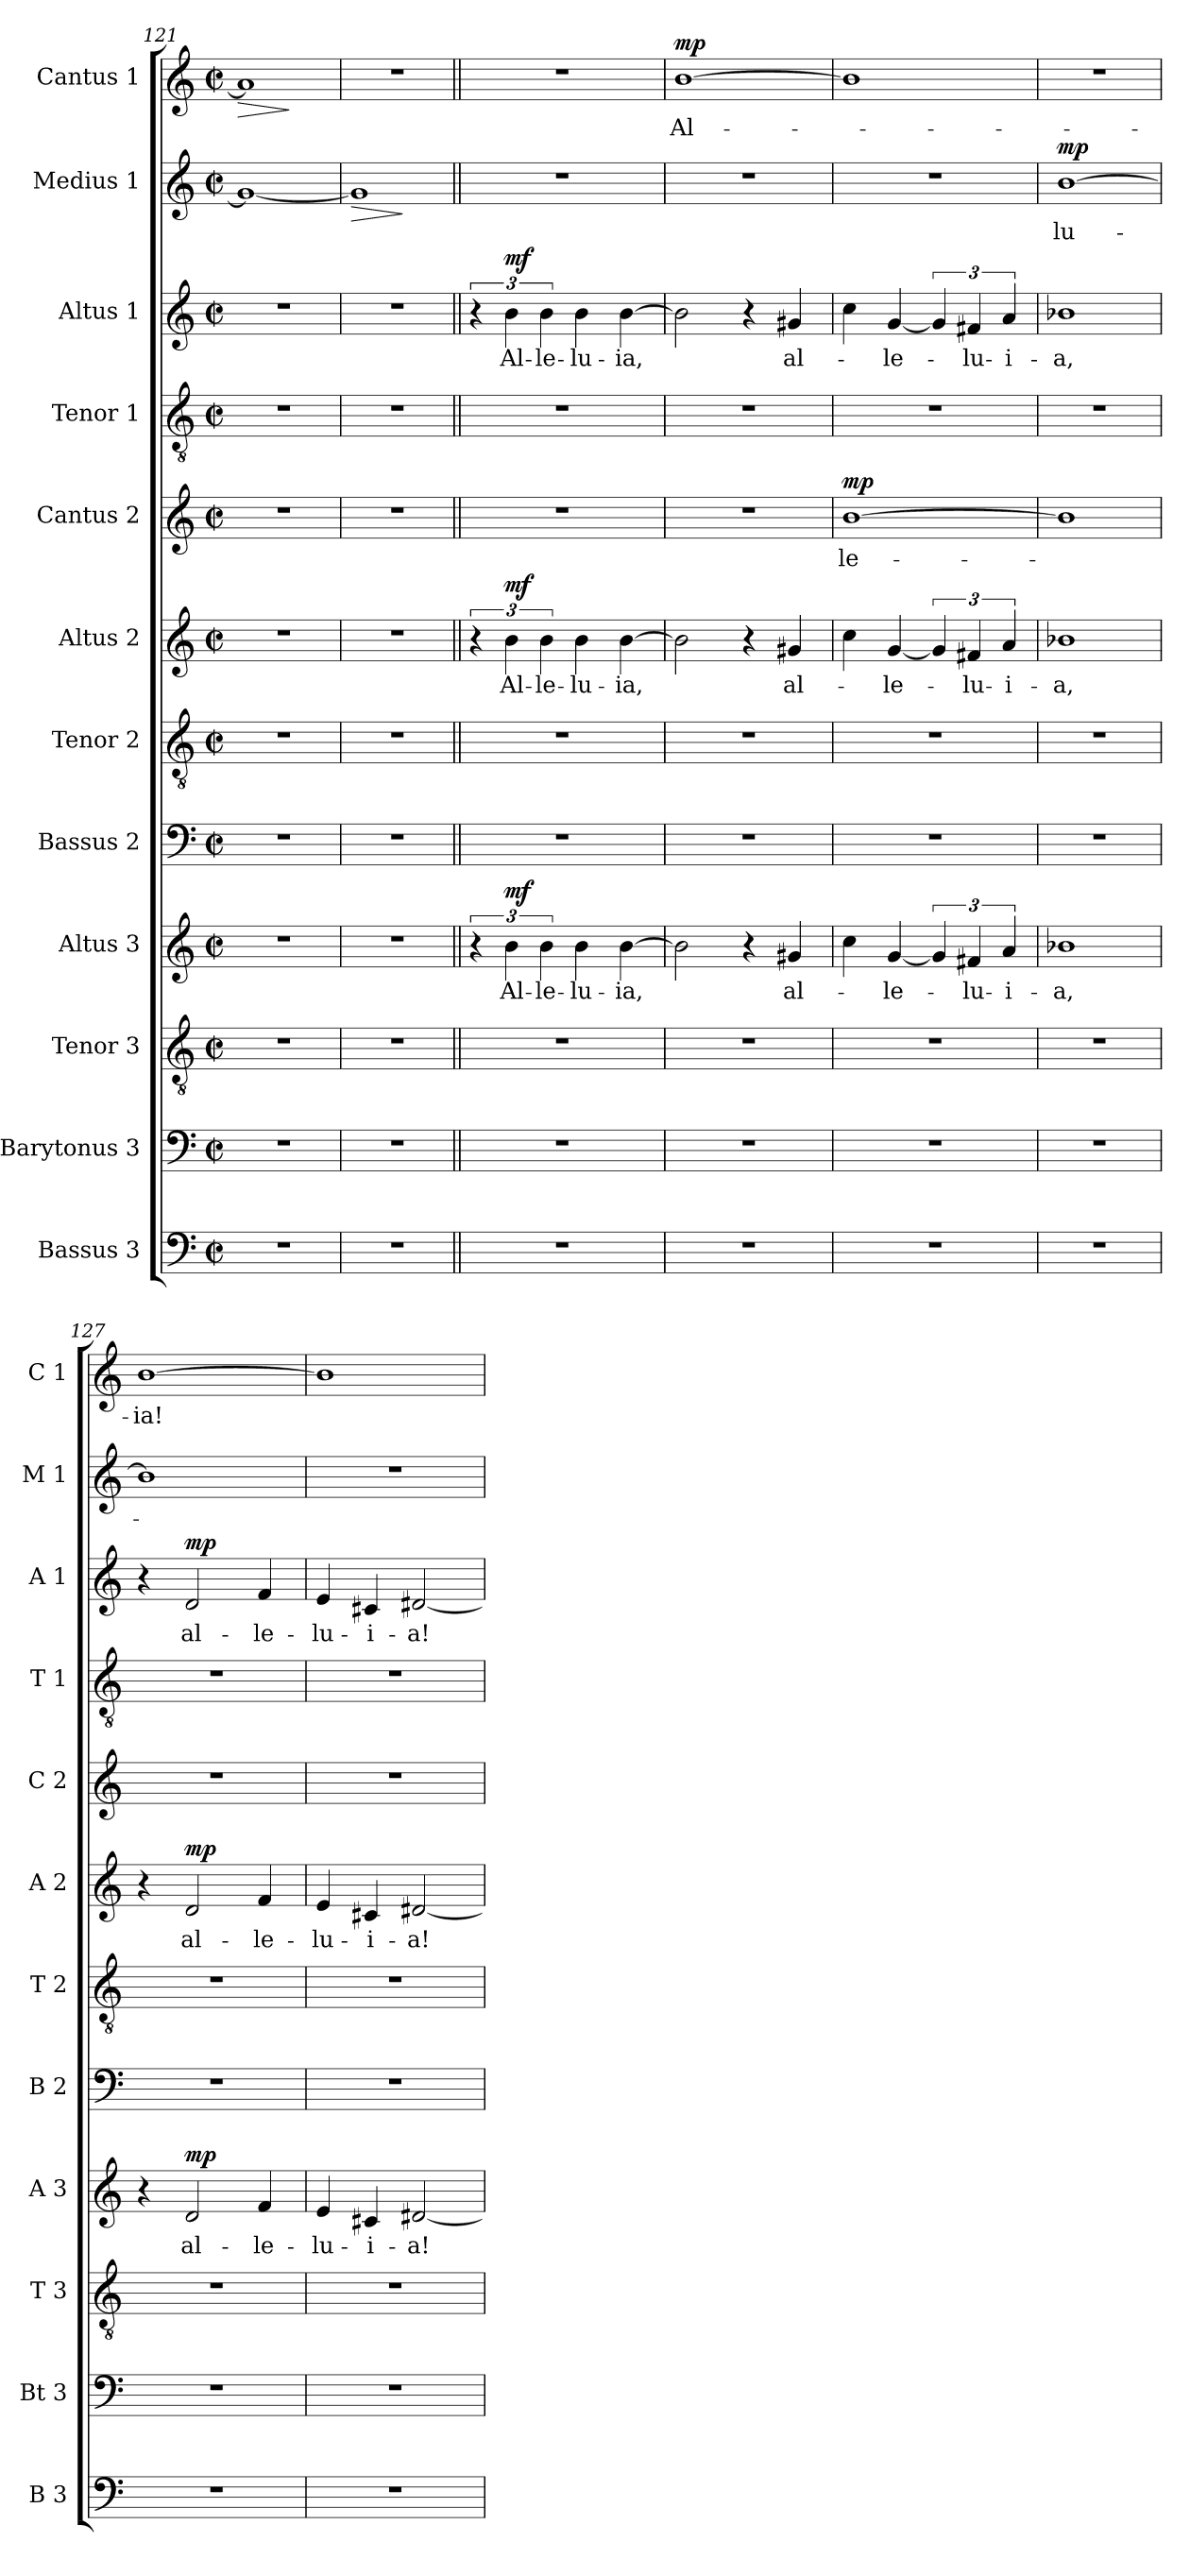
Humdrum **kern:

**kern	**kern	**kern	**kern	**text	**dynam	**kern	**kern	**kern	**text	**dynam	**kern	**text	**dynam	**kern	**kern	**text	**dynam	**kern	**text	**dynam	**kern	**text	**dynam
*part12	*part11	*part10	*part9	*part9	*part9	*part8	*part7	*part6	*part6	*part6	*part5	*part5	*part5	*part4	*part3	*part3	*part3	*part2	*part2	*part2	*part1	*part1	*part1
*staff12	*staff11	*staff10	*staff9	*staff9	*staff9	*staff8	*staff7	*staff6	*staff6	*staff6	*staff5	*staff5	*staff5	*staff4	*staff3	*staff3	*staff3	*staff2	*staff2	*staff2	*staff1	*staff1	*staff1
*I"Bassus 3	*I"Barytonus 3	*I"Tenor 3	*I"Altus 3	*	*	*I"Bassus 2	*I"Tenor 2	*I"Altus 2	*	*	*I"Cantus 2	*	*	*I"Tenor 1	*I"Altus 1	*	*	*I"Medius 1	*	*	*I"Cantus 1	*	*
*I'B 3	*I'Bt 3	*I'T 3	*I'A 3	*	*	*I'B 2	*I'T 2	*I'A 2	*	*	*I'C 2	*	*	*I'T 1	*I'A 1	*	*	*I'M 1	*	*	*I'C 1	*	*
*clefF4	*clefF4	*clefGv2	*clefG2	*	*	*clefF4	*clefGv2	*clefG2	*	*	*clefG2	*	*	*clefGv2	*clefG2	*	*	*clefG2	*	*	*clefG2	*	*
*k[]	*k[]	*k[]	*k[]	*	*	*k[]	*k[]	*k[]	*	*	*k[]	*	*	*k[]	*k[]	*	*	*k[]	*	*	*k[]	*	*
*C:	*C:	*C:	*C:	*	*	*C:	*C:	*C:	*	*	*C:	*	*	*C:	*C:	*	*	*C:	*	*	*C:	*	*
*M2/2	*M2/2	*M2/2	*M2/2	*	*	*M2/2	*M2/2	*M2/2	*	*	*M2/2	*	*	*M2/2	*M2/2	*	*	*M2/2	*	*	*M2/2	*	*
*met(c|)	*met(c|)	*met(c|)	*met(c|)	*	*	*met(c|)	*met(c|)	*met(c|)	*	*	*met(c|)	*	*	*met(c|)	*met(c|)	*	*	*met(c|)	*	*	*met(c|)	*	*
=121	=121	=121	=121	=121	=121	=121	=121	=121	=121	=121	=121	=121	=121	=121	=121	=121	=121	=121	=121	=121	=121	=121	=121
!	!	!	!	!	!	!	!	!	!	!	!	!	!	!	!	!	!	!	!	!	!	!	!LO:HP:b
1r	1r	1r	1r	.	.	1r	1r	1r	.	.	1r	.	.	1r	1r	.	.	1g_	.	.	1a]	.	>
.	.	.	.	.	.	.	.	.	.	.	.	.	.	.	.	.	.	.	.	.	.	.	]
=122	=122	=122	=122	=122	=122	=122	=122	=122	=122	=122	=122	=122	=122	=122	=122	=122	=122	=122	=122	=122	=122	=122	=122
!	!	!	!	!	!	!	!	!	!	!	!	!	!	!	!	!	!	!	!	!LO:HP:b	!	!	!
1r	1r	1r	1r	.	.	1r	1r	1r	.	.	1r	.	.	1r	1r	.	.	1g]	.	>	1r	.	.
.	.	.	.	.	.	.	.	.	.	.	.	.	.	.	.	.	.	.	.	]	.	.	.
!!LO:PB:g=z
=123||	=123||	=123||	=123||	=123||	=123||	=123||	=123||	=123||	=123||	=123||	=123||	=123||	=123||	=123||	=123||	=123||	=123||	=123||	=123||	=123||	=123||	=123||	=123||
!!LO:REH:place=s1:a:B:fs=9.6:t=I
1r	1r	1r	6r	.	.	1r	1r	6r	.	.	1r	.	.	1r	6r	.	.	1r	.	.	1r	.	.
!	!	!	!	!LO:LY:b	!LO:DY:a	!	!	!	!LO:LY:b	!LO:DY:a	!	!	!	!	!	!LO:LY:b	!LO:DY:a	!	!	!	!	!	!
.	.	.	6b\	-Al-	mf	.	.	6b\	-Al-	mf	.	.	.	.	6b\	-Al-	mf	.	.	.	.	.	.
!	!	!	!	!LO:LY:b	!	!	!	!	!LO:LY:b	!	!	!	!	!	!	!LO:LY:b	!	!	!	!	!	!	!
.	.	.	6b\	-le-	.	.	.	6b\	-le-	.	.	.	.	.	6b\	-le-	.	.	.	.	.	.	.
!	!	!	!	!LO:LY:b	!	!	!	!	!LO:LY:b	!	!	!	!	!	!	!LO:LY:b	!	!	!	!	!	!	!
.	.	.	4b\	-lu-	.	.	.	4b\	-lu-	.	.	.	.	.	4b\	-lu-	.	.	.	.	.	.	.
!	!	!	!	!LO:LY:b	!	!	!	!	!LO:LY:b	!	!	!	!	!	!	!LO:LY:b	!	!	!	!	!	!	!
.	.	.	[4b\	-ia,	.	.	.	[4b\	-ia,	.	.	.	.	.	[4b\	-ia,	.	.	.	.	.	.	.
=124	=124	=124	=124	=124	=124	=124	=124	=124	=124	=124	=124	=124	=124	=124	=124	=124	=124	=124	=124	=124	=124	=124	=124
!	!	!	!	!	!	!	!	!	!	!	!	!	!	!	!	!	!	!	!	!	!	!LO:LY:b	!LO:DY:a
1r	1r	1r	2b\]	.	.	1r	1r	2b\]	.	.	1r	.	.	1r	2b\]	.	.	1r	.	.	[1b	-Al-	mp
.	.	.	4r	.	.	.	.	4r	.	.	.	.	.	.	4r	.	.	.	.	.	.	.	.
!	!	!	!	!LO:LY:b	!	!	!	!	!LO:LY:b	!	!	!	!	!	!	!LO:LY:b	!	!	!	!	!	!	!
.	.	.	4g#X/	al-	.	.	.	4g#X/	al-	.	.	.	.	.	4g#X/	al-	.	.	.	.	.	.	.
=125	=125	=125	=125	=125	=125	=125	=125	=125	=125	=125	=125	=125	=125	=125	=125	=125	=125	=125	=125	=125	=125	=125	=125
!	!	!	!	!	!	!	!	!	!	!	!	!LO:LY:b	!LO:DY:a	!	!	!	!	!	!	!	!	!	!
1r	1r	1r	4cc\	.	.	1r	1r	4cc\	.	.	[1b	le-	mp	1r	4cc\	.	.	1r	.	.	1b]	.	.
!	!	!	!	!LO:LY:b	!	!	!	!	!LO:LY:b	!	!	!	!	!	!	!LO:LY:b	!	!	!	!	!	!	!
.	.	.	[4g/	-le-	.	.	.	[4g/	-le-	.	.	.	.	.	[4g/	-le-	.	.	.	.	.	.	.
.	.	.	6g/]	.	.	.	.	6g/]	.	.	.	.	.	.	6g/]	.	.	.	.	.	.	.	.
!	!	!	!	!LO:LY:b	!	!	!	!	!LO:LY:b	!	!	!	!	!	!	!LO:LY:b	!	!	!	!	!	!	!
.	.	.	6f#X/	-lu-	.	.	.	6f#X/	-lu-	.	.	.	.	.	6f#X/	-lu-	.	.	.	.	.	.	.
!	!	!	!	!LO:LY:b	!	!	!	!	!LO:LY:b	!	!	!	!	!	!	!LO:LY:b	!	!	!	!	!	!	!
.	.	.	6a/	-i-	.	.	.	6a/	-i-	.	.	.	.	.	6a/	-i-	.	.	.	.	.	.	.
=126	=126	=126	=126	=126	=126	=126	=126	=126	=126	=126	=126	=126	=126	=126	=126	=126	=126	=126	=126	=126	=126	=126	=126
!	!	!	!	!LO:LY:b	!	!	!	!	!LO:LY:b	!	!	!	!	!	!	!LO:LY:b	!	!	!LO:LY:b	!LO:DY:a	!	!	!
1r	1r	1r	1b-X	-a,	.	1r	1r	1b-X	-a,	.	1b]	.	.	1r	1b-X	-a,	.	[1b	lu-	mp	1r	.	.
=127	=127	=127	=127	=127	=127	=127	=127	=127	=127	=127	=127	=127	=127	=127	=127	=127	=127	=127	=127	=127	=127	=127	=127
!	!	!	!	!	!	!	!	!	!	!	!	!	!	!	!	!	!	!	!	!	!	!LO:LY:b	!
1r	1r	1r	4r	.	.	1r	1r	4r	.	.	1r	.	.	1r	4r	.	.	1b]	.	.	[1b	-ia!	.
!	!	!	!	!LO:LY:b	!LO:DY:a	!	!	!	!LO:LY:b	!LO:DY:a	!	!	!	!	!	!LO:LY:b	!LO:DY:a	!	!	!	!	!	!
.	.	.	2d/	al-	mp	.	.	2d/	al-	mp	.	.	.	.	2d/	al-	mp	.	.	.	.	.	.
!	!	!	!	!LO:LY:b	!	!	!	!	!LO:LY:b	!	!	!	!	!	!	!LO:LY:b	!	!	!	!	!	!	!
.	.	.	4f/	-le-	.	.	.	4f/	-le-	.	.	.	.	.	4f/	-le-	.	.	.	.	.	.	.
=128	=128	=128	=128	=128	=128	=128	=128	=128	=128	=128	=128	=128	=128	=128	=128	=128	=128	=128	=128	=128	=128	=128	=128
!	!	!	!	!LO:LY:b	!	!	!	!	!LO:LY:b	!	!	!	!	!	!	!LO:LY:b	!	!	!	!	!	!	!
1r	1r	1r	4e/	-lu-	.	1r	1r	4e/	-lu-	.	1r	.	.	1r	4e/	-lu-	.	1r	.	.	1b]	.	.
!	!	!	!	!LO:LY:b	!	!	!	!	!LO:LY:b	!	!	!	!	!	!	!LO:LY:b	!	!	!	!	!	!	!
.	.	.	4c#X/	-i-	.	.	.	4c#X/	-i-	.	.	.	.	.	4c#X/	-i-	.	.	.	.	.	.	.
!	!	!	!	!LO:LY:b	!	!	!	!	!LO:LY:b	!	!	!	!	!	!	!LO:LY:b	!	!	!	!	!	!	!
.	.	.	[2d#X/	-a!	.	.	.	[2d#X/	-a!	.	.	.	.	.	[2d#X/	-a!	.	.	.	.	.	.	.
=	=	=	=	=	=	=	=	=	=	=	=	=	=	=	=	=	=	=	=	=	=	=	=
*-	*-	*-	*-	*-	*-	*-	*-	*-	*-	*-	*-	*-	*-	*-	*-	*-	*-	*-	*-	*-	*-	*-	*-
